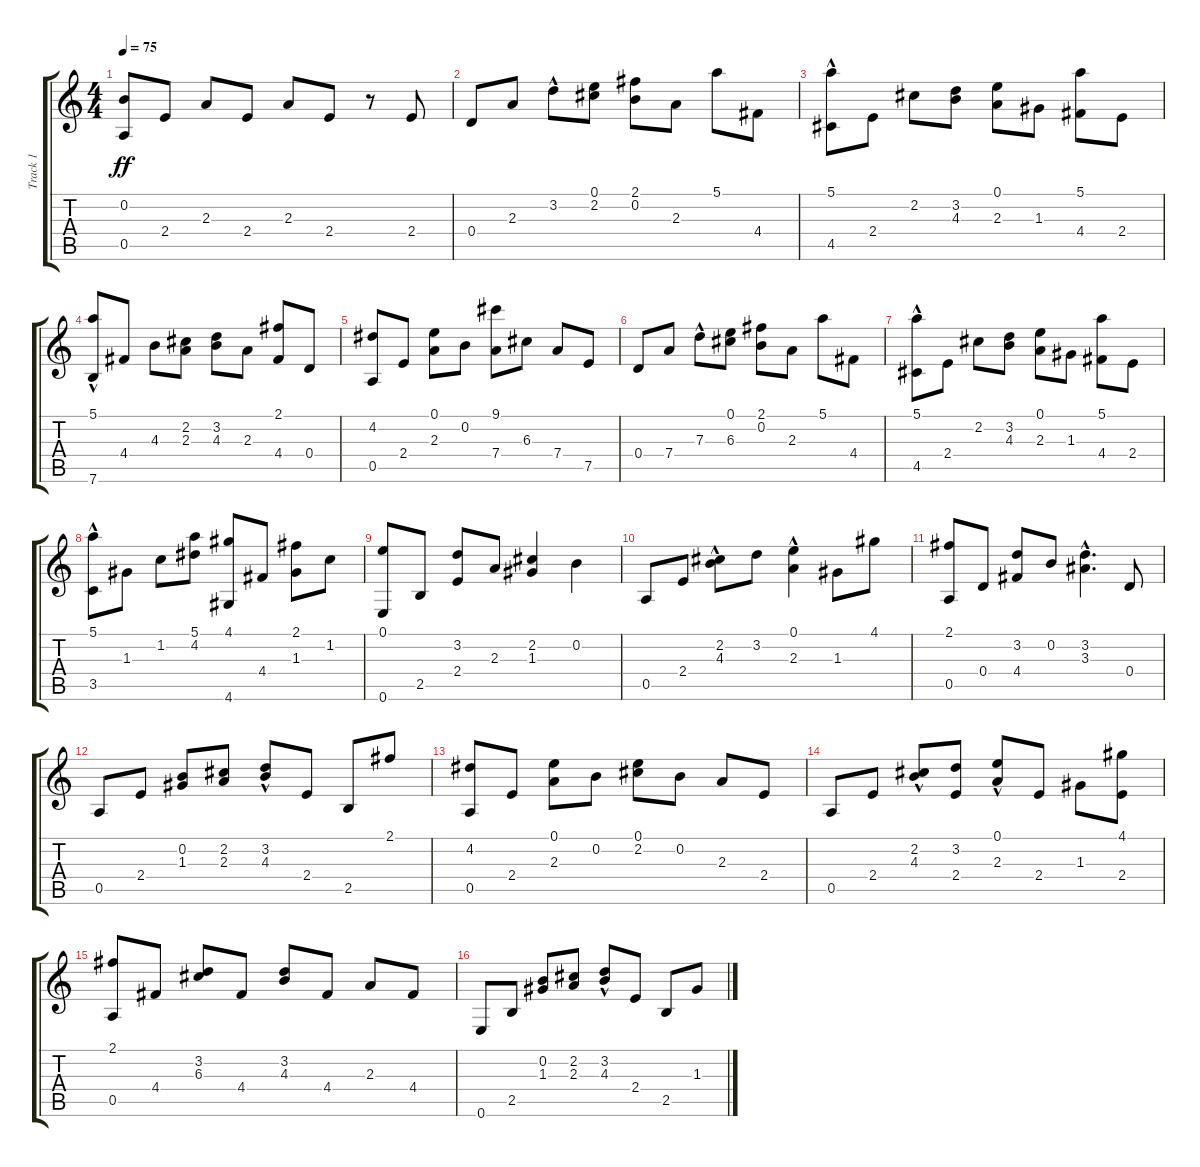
\track ("Track 1" "Track 1") {instrument acousticguitarsteel}
\staff {score tabs}
\tuning (E4 B3 G3 D3 A2 E2) {hide}
\ts (4 4)
\tempo 75
\clef g2
\ks c
(0.2 0.5).8{dy ff} 2.4.8 2.3.8 2.4.8 2.3.8 2.4.8 r.8 2.4.8 |
0.4.8 2.3.8 3.2{hac}.8 (0.1 2.2).8 (2.1 0.2).8 2.3.8 5.1.8 4.4.8 |
(5.1{hac} 4.5).8 2.4.8 2.2.8 (3.2 4.3).8 (0.1 2.3).8 1.3.8 (5.1 4.4).8 2.4.8 |
(5.1{hac} 7.6).8 4.4.8 4.3.8 (2.2 2.3).8 (3.2 4.3).8 2.3.8 (2.1 4.4).8 0.4.8 |
(4.2 0.5).8 2.4.8 (0.1 2.3).8 0.2.8 (9.1 7.4).8 6.3.8 7.4.8 7.5.8 |
0.4.8 7.4.8 7.3{hac}.8 (0.1 6.3).8 (2.1 0.2).8 2.3.8 5.1.8 4.4.8 |
(5.1{hac} 4.5).8 2.4.8 2.2.8 (3.2 4.3).8 (0.1 2.3).8 1.3.8 (5.1 4.4).8 2.4.8 |
(5.1{hac} 3.5).8 1.3.8 1.2.8 (5.1 4.2).8 (4.1 4.6).8 4.4.8 (2.1 1.3).8 1.2.8 |
(0.1 0.6).8 2.5.8 (3.2 2.4).8 2.3.8 (2.2 1.3).4 0.2.4 |
0.5.8 2.4.8 (2.2{hac} 4.3).8 3.2.8 (0.1{hac} 2.3).4 1.3.8 4.1.8 |
(2.1 0.5).8 0.4.8 (3.2 4.4).8 0.2.8 (3.2 3.3{hac}).4{d} 0.4.8 |
0.5.8 2.4.8 (0.2 1.3).8 (2.2 2.3).8 (3.2{hac} 4.3).8 2.4.8 2.5.8 2.1.8 |
(4.2 0.5).8 2.4.8 (0.1 2.3).8 0.2.8 (0.1 2.2).8 0.2.8 2.3.8 2.4.8 |
0.5.8 2.4.8 (2.2{hac} 4.3).8 (3.2 2.4).8 (0.1{hac} 2.3).8 2.4.8 1.3.8 (4.1 2.4).8 |
(2.1 0.5).8 4.4.8 (3.2 6.3).8 4.4.8 (3.2 4.3).8 4.4.8 2.3.8 4.4.8 |
0.6.8 2.5.8 (0.2 1.3).8 (2.2 2.3).8 (3.2{hac} 4.3).8 2.4.8 2.5.8 1.3.8
